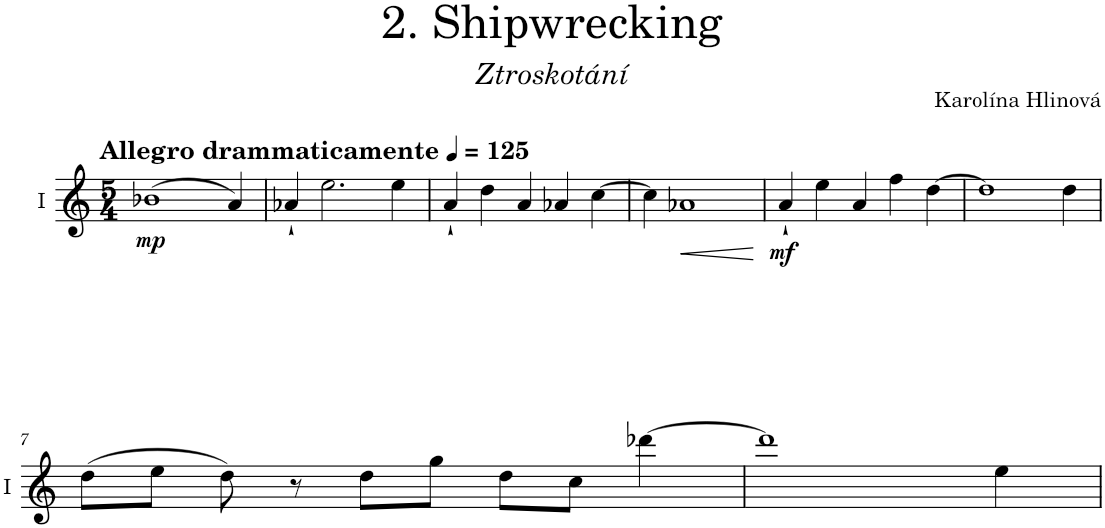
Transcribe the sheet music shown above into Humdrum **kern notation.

**kern	**dynam
*part1	*part1
*staff1	*staff1
*I"I	*
*I'I	*
*clefG2	*
*k[]	*
*M5/4	*
*MM125	*
=1	=1
!LO:TX:a:B:t=Allegro drammaticamente	!
!	!LO:DY:b
(1b-X	mp
4a/)	.
=2	=2
4a-X`/	.
2.ee\	.
4ee\	.
=3	=3
4a`/	.
4dd\	.
4a/	.
4a-X/	.
[4cc\	.
=4	=4
4cc\]	.
!	!LO:HP:b
1a-X	<
.	[
=5	=5
!	!LO:DY:b
4a`/	mf
4ee\	.
4a/	.
4ff\	.
[4dd\	.
=6	=6
1dd]	.
4dd\	.
!!LO:LB:g=z
=7	=7
(8dd\L	.
8ee\J	.
8dd\)	.
8r	.
8dd\L	.
8gg\J	.
8dd\L	.
8cc\J	.
[4ddd-X\	.
=8	=8
1ddd-]	.
4ee\	.
=	=
*-	*-
